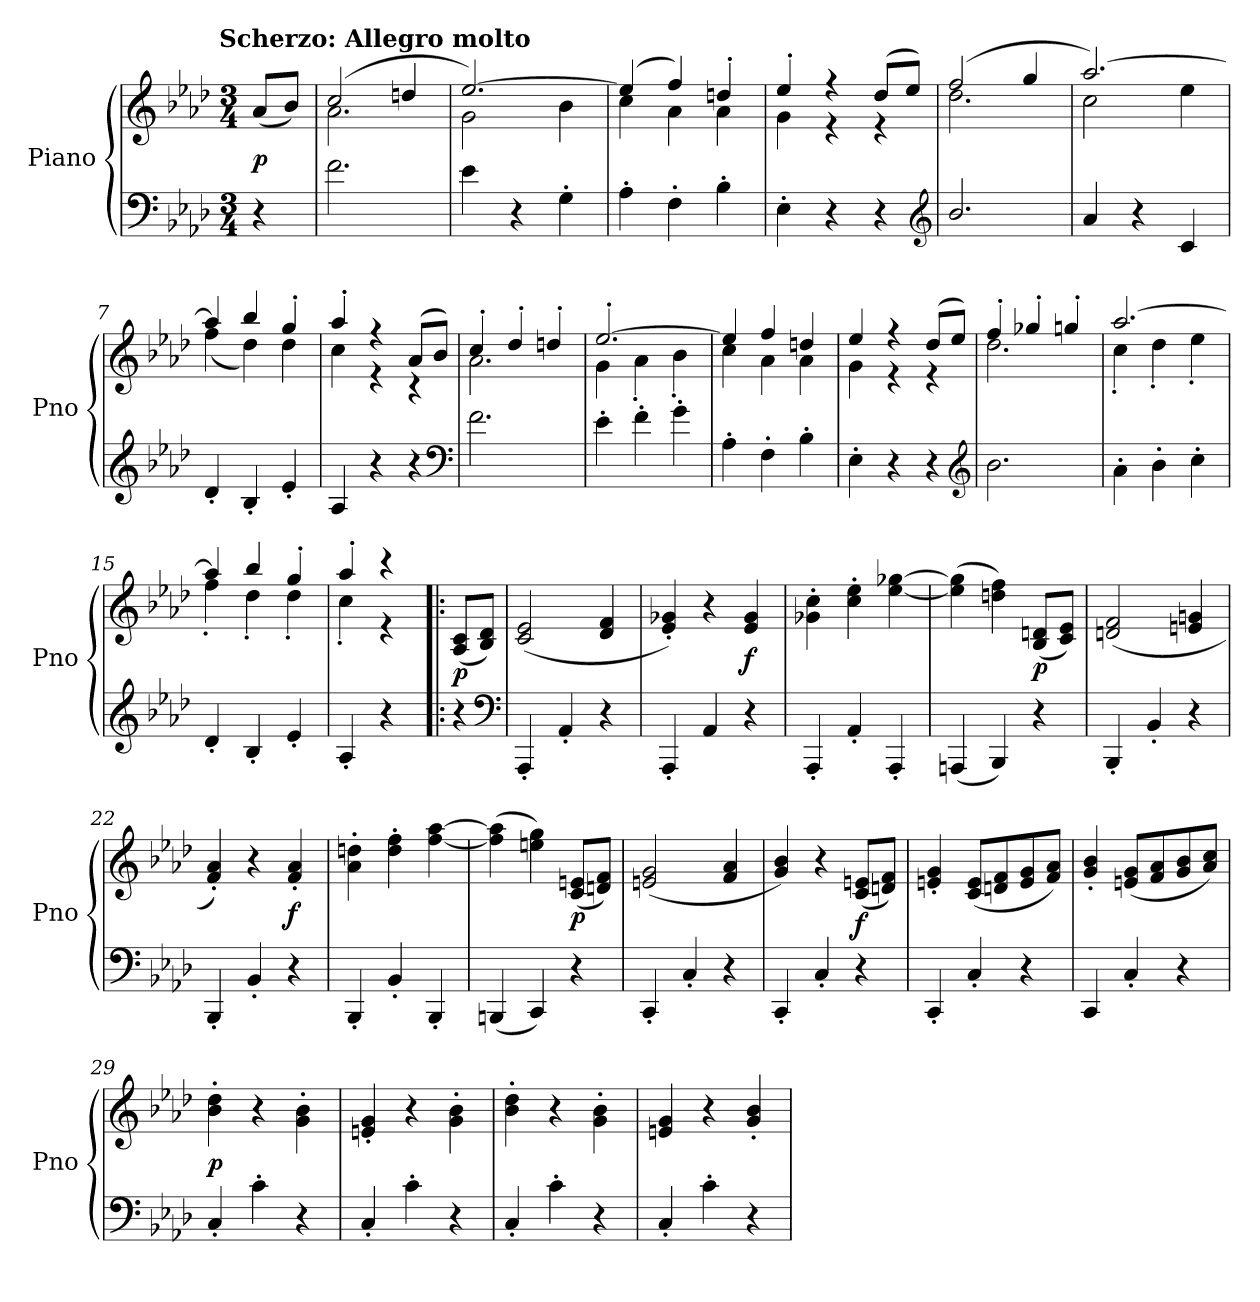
**kern	**kern	**dynam
*part1	*part1	*part1
*staff2	*staff1	*staff1/2
*I"Piano	*	*
*I'Pno	*	*
*clefF4	*clefG2	*
*k[b-e-a-d-]	*k[b-e-a-d-]	*
*A-:	*A-:	*
!!LO:TX:omd:t=Scherzo&colon; Allegro molto
*M3/4	*M3/4	*
*MM220	*MM220	*
=	=	=
4r	(8a-/L	p
.	8b-/J)	.
=1	=1	=1
*	*^	*
2.f\	(2cc/	2.a-\	.
.	4ddn/	.	.
=2	=2	=2	=2
4e-\	[2.ee-/)	2g\	.
4r	.	.	.
4G'\	.	4b-\	.
=3	=3	=3	=3
4A-'\	(4ee-/]	4cc\	.
4F'\	4ff/)	4a-\	.
4B-'\	4ddn'/	4a-\	.
=4	=4	=4	=4
4E-'\	4ee-'/	4g\	.
4r	4r	4r	.
4r	(8dd-/L	4r	.
.	8ee-/J)	.	.
*clefG2	*	*	*
=5	=5	=5	=5
2.b-/	(2ff/	2.dd-\	.
.	4gg/	.	.
=6	=6	=6	=6
4a-/	[2.aa-/)	2cc\	.
4r	.	.	.
4c/	.	4ee-\	.
=7	=7	=7	=7
4d-'/	4aa-/]	(4ff\	.
4B-'/	4bb-/	4dd-\)	.
4e-'/	4gg'/	4dd-\	.
=8	=8	=8	=8
4A-/	4aa-'/	4cc\	.
4r	4r	4r	.
4r	(8a-/L	4r	.
.	8b-/J)	.	.
*clefF4	*	*	*
=9	=9	=9	=9
2.f\	4cc'/	2.a-\	.
.	4dd-'/	.	.
.	4ddn'/	.	.
=10	=10	=10	=10
4e-'\	[2.ee-'/	4g\	.
4f'\	.	4a-'\	.
4g'\	.	4b-'\	.
=11	=11	=11	=11
4A-'\	4ee-/]	4cc\	.
4F'\	4ff/	4a-\	.
4B-'\	4ddn/	4a-\	.
=12	=12	=12	=12
4E-'\	4ee-/	4g\	.
4r	4r	4r	.
4r	(8dd-/L	4r	.
.	8ee-/J)	.	.
*clefG2	*	*	*
=13	=13	=13	=13
2.b-\	4ff'/	2.dd-\	.
.	4gg-X'/	.	.
.	4ggn'/	.	.
=14	=14	=14	=14
4a-'\	[2.aa-/	4cc'\	.
4b-'\	.	4dd-'\	.
4cc'\	.	4ee-'\	.
=15	=15	=15	=15
4d-'/	4aa-/]	4ff'\	.
4B-'/	4bb-/	4dd-'\	.
4e-'/	4gg'/	4dd-'\	.
=16	=16	=16	=16
4A-'/	4aa-'/	4cc'\	.
4r	4r	4r	.
*	*v	*v	*
=!|:	=!|:	=!|:
4r	(8A-/ 8c/L	p
.	8B-/ 8d-/J)	.
*clefF4	*	*
=17	=17	=17
4AAA-'/	(2c/ 2e-/	.
4AA-'/	.	.
4r	4d-/ 4f/	.
=18	=18	=18
4AAA-'/	4e-'/ 4g-X'/)	.
4AA-/	4r	.
4r	4e-/ 4g-/	f
=19	=19	=19
4AAA-'/	4g-X'\ 4cc'\	.
4AA-'/	4cc'\ 4ee-'\	.
4AAA-'/	[4ee-\ [4gg-X\	.
=20	=20	=20
(4AAAn/	(4ee-]\ 4gg-]\	.
4BBB-/)	4ddn\ 4ff\)	.
4r	(8B-/ 8dn/L	p
.	8c/ 8e-/J)	.
=21	=21	=21
4BBB-'/	(2dn/ 2f/	.
4BB-'/	.	.
4r	4en/ 4gn/	.
=22	=22	=22
4BBB-'/	4f'/ 4a-'/)	.
4BB-'/	4r	.
4r	4f'/ 4a-'/	f
=23	=23	=23
4BBB-'/	4a-'\ 4ddn'\	.
4BB-'/	4dd'\ 4ff'\	.
4BBB-'/	[4ff\ [4aa-\	.
=24	=24	=24
(4BBBn/	(4ff]\ 4aa-]\	.
4CC/)	4een\ 4gg\)	.
4r	(8c/ 8en/L	p
.	8dn/ 8f/J)	.
=25	=25	=25
4CC'/	(2en/ 2g/	.
4C'/	.	.
4r	4f/ 4a-/	.
=26	=26	=26
4CC'/	4g/ 4b-/)	.
4C'/	4r	.
4r	(8c/ 8en/L	f
.	8dn/ 8f/J)	.
=27	=27	=27
4CC'/	4en'/ 4g'/	.
4C'/	(8c/ 8e/L	.
.	8dn/ 8f/	.
4r	8e/ 8g/	.
.	8f/ 8a-/J)	.
=28	=28	=28
4CC/	4g'/ 4b-'/	.
4C'/	(8en/ 8g/L	.
.	8f/ 8a-/	.
4r	8g/ 8b-/	.
.	8a-/ 8cc/J)	.
=29	=29	=29
4C'/	4b-'\ 4dd-'\	p
4c'\	4r	.
4r	4g'\ 4b-'\	.
=30	=30	=30
4C'/	4en'/ 4g'/	.
4c'\	4r	.
4r	4g'\ 4b-'\	.
=31	=31	=31
4C'/	4b-'\ 4dd-'\	.
4c'\	4r	.
4r	4g'\ 4b-'\	.
=32	=32	=32
4C'/	4en/ 4g/	.
4c'\	4r	.
4r	4g'/ 4b-'/	.
=	=	=
*-	*-	*-
